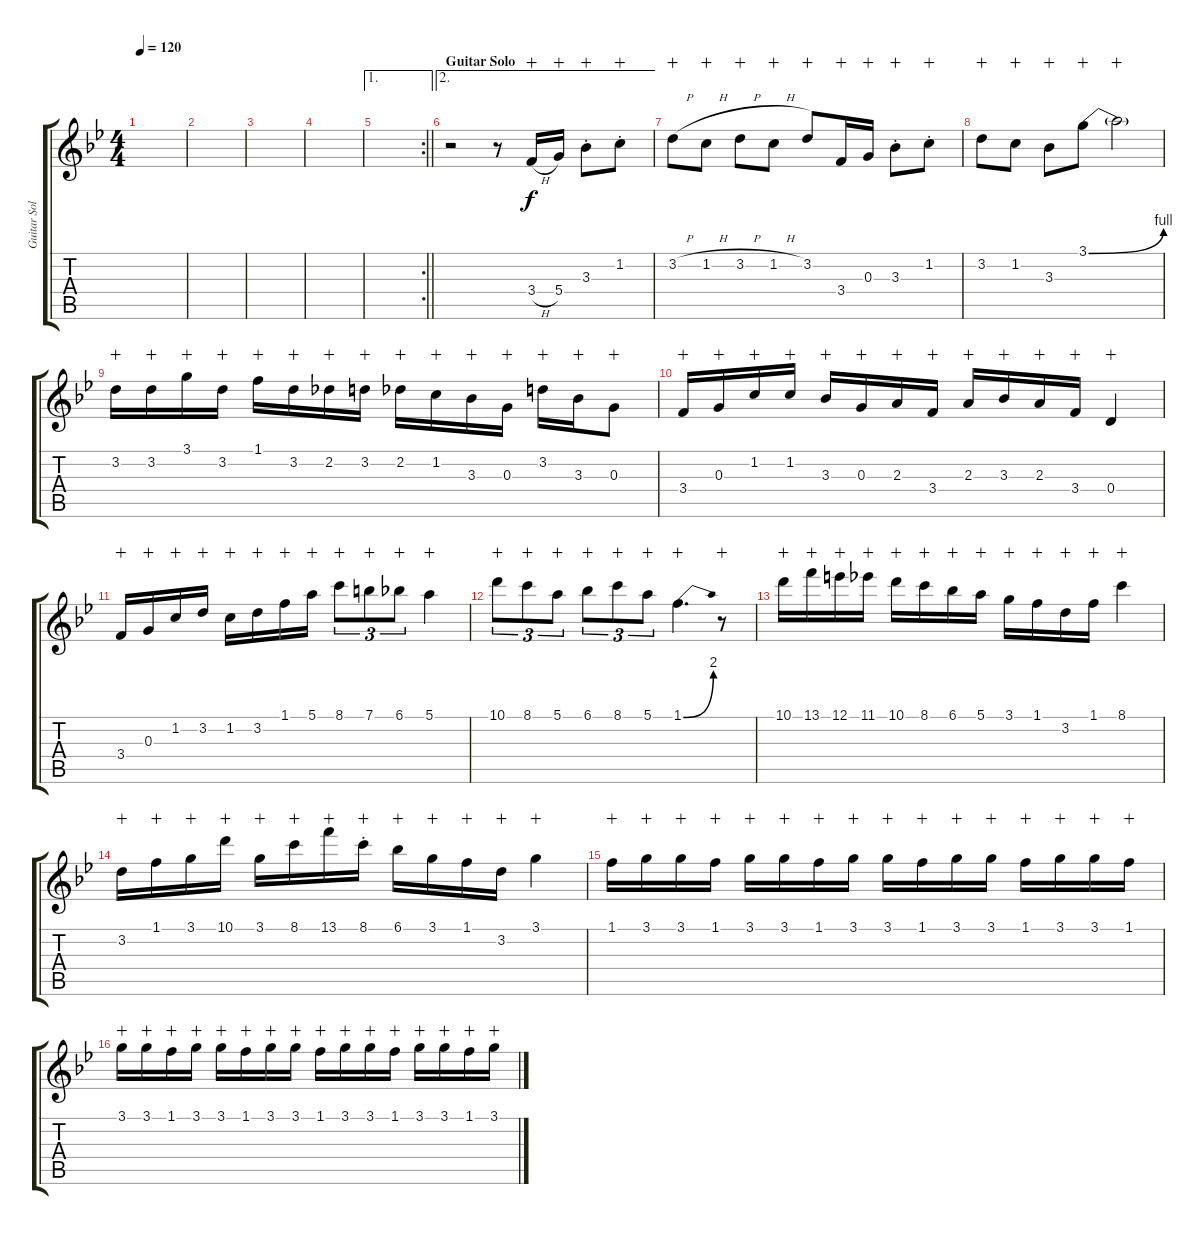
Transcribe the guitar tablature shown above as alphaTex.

\track ("Guitar Solo" "Guitar Sol") {instrument overdrivenguitar}
\staff {score tabs}
\tuning (E4 B3 G3 D3 A2 E2) {hide}
\ts (4 4)
\tempo 120
\clef g2
\ks bb
|
|
|
|
\ae 1
\rc 2
\barLineRight lightlight
|
\ae 2
\section ("" "Guitar Solo")
r.2 r.8 3.4{h}.16{wahc} 5.4.16{wahc} 3.3{st}.8{wahc} 1.2{st}.8{wahc} |
3.2{h}.8{wahc} 1.2{h}.8{wahc} 3.2{h}.8{wahc} 1.2{h}.8{wahc} 3.2.8{wahc} 3.4.16{wahc} 0.3.16{wahc} 3.3{st}.8{wahc} 1.2{st}.8{wahc} |
3.2.8{wahc} 1.2.8{wahc} 3.3.8{wahc} 3.1{be (bend 0 0 60 4)}.8{wahc} 3.1{t}.2{wahc} |
3.2.16{wahc} 3.2.16{wahc} 3.1.16{wahc} 3.2.16{wahc} 1.1.16{wahc} 3.2.16{wahc} 2.2.16{wahc} 3.2.16{wahc} 2.2.16{wahc} 1.2.16{wahc} 3.3.16{wahc} 0.3.16{wahc} 3.2.16{wahc} 3.3.16{wahc} 0.3.8{wahc} |
3.4.16{wahc} 0.3.16{wahc} 1.2.16{wahc} 1.2.16{wahc} 3.3.16{wahc} 0.3.16{wahc} 2.3.16{wahc} 3.4.16{wahc} 2.3.16{wahc} 3.3.16{wahc} 2.3.16{wahc} 3.4.16{wahc} 0.4.4{wahc} |
3.4.16{wahc} 0.3.16{wahc} 1.2.16{wahc} 3.2.16{wahc} 1.2.16{wahc} 3.2.16{wahc} 1.1.16{wahc} 5.1.16{wahc} 8.1.8{tu (3 2) wahc} 7.1.8{tu (3 2) wahc} 6.1.8{tu (3 2) wahc} 5.1.4{wahc} |
10.1.8{tu (3 2) wahc} 8.1.8{tu (3 2) wahc} 5.1.8{tu (3 2) wahc} 6.1.8{tu (3 2) wahc} 8.1.8{tu (3 2) wahc} 5.1.8{tu (3 2) wahc} 1.1{be (bend 0 0 60 8)}.4{d wahc} r.8{wahc} |
10.1.16{wahc} 13.1.16{wahc} 12.1.16{wahc} 11.1.16{wahc} 10.1.16{wahc} 8.1.16{wahc} 6.1.16{wahc} 5.1.16{wahc} 3.1.16{wahc} 1.1.16{wahc} 3.2.16{wahc} 1.1.16{wahc} 8.1.4{wahc} |
3.2.16{wahc} 1.1.16{wahc} 3.1.16{wahc} 10.1.16{wahc} 3.1.16{wahc} 8.1.16{wahc} 13.1.16{wahc} 8.1{st}.16{wahc} 6.1.16{wahc} 3.1.16{wahc} 1.1.16{wahc} 3.2.16{wahc} 3.1.4{wahc} |
1.1.16{wahc} 3.1.16{wahc} 3.1.16{wahc} 1.1.16{wahc} 3.1.16{wahc} 3.1.16{wahc} 1.1.16{wahc} 3.1.16{wahc} 3.1.16{wahc} 1.1.16{wahc} 3.1.16{wahc} 3.1.16{wahc} 1.1.16{wahc} 3.1.16{wahc} 3.1.16{wahc} 1.1.16{wahc} |
3.1.16{wahc} 3.1.16{wahc} 1.1.16{wahc} 3.1.16{wahc} 3.1.16{wahc} 1.1.16{wahc} 3.1.16{wahc} 3.1.16{wahc} 1.1.16{wahc} 3.1.16{wahc} 3.1.16{wahc} 1.1.16{wahc} 3.1.16{wahc} 3.1.16{wahc} 1.1.16{wahc} 3.1.16{wahc}
